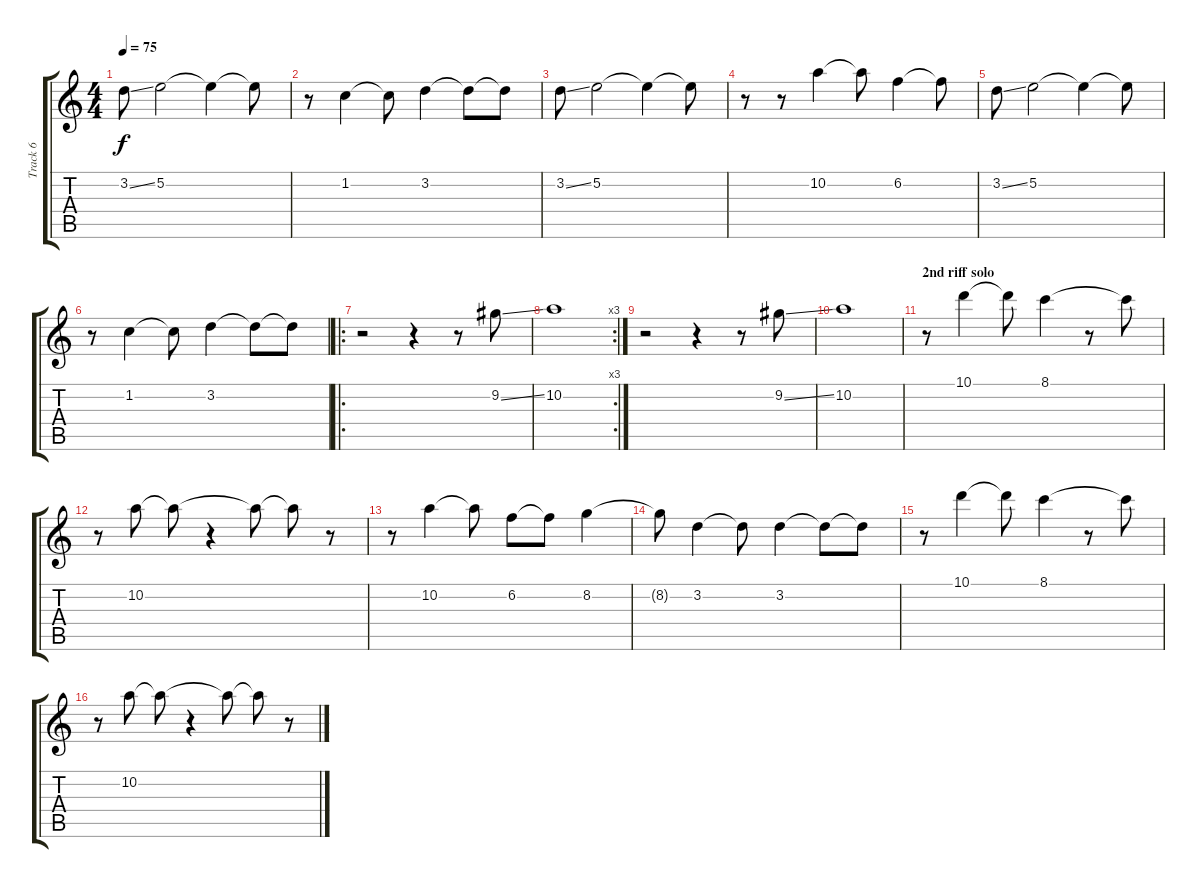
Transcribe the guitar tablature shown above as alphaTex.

\track ("Track 6" "Track 6") {instrument distortionguitar}
\staff {score tabs}
\tuning (E4 B3 G3 D3 A2 E2) {hide}
\ts (4 4)
\tempo 75
\clef g2
\ks c
3.2{ss}.8{dy f} 5.2.2 5.2{t}.4 5.2{t}.8 |
r.8 1.2.4 1.2{t}.8 3.2.4 3.2{t}.8 3.2{t}.8 |
3.2{ss}.8 5.2.2 5.2{t}.4 5.2{t}.8 |
r.8 r.8 10.2.4 10.2{t}.8 6.2.4 6.2{t}.8 |
3.2{ss}.8 5.2.2 5.2{t}.4 5.2{t}.8 |
r.8 1.2.4 1.2{t}.8 3.2.4 3.2{t}.8 3.2{t}.8 |
\ro
r.2{volume 14} r.4 r.8 9.2{ss}.8 |
\rc 3
10.2.1 |
r.2{volume 14} r.4 r.8 9.2{ss}.8 |
10.2.1{volume 10} |
\section ("" "2nd riff solo")
r.8 10.1.4 10.1{t}.8 8.1.4 r.8 8.1{t}.8 |
r.8 10.2.8 10.2{t}.8 r.4 10.2{t}.8 10.2{t}.8 r.8 |
r.8 10.2.4 10.2{t}.8 6.2.8 6.2{t}.8 8.2.4 |
8.2{t}.8 3.2.4 3.2{t}.8 3.2.4 3.2{t}.8 3.2{t}.8 |
r.8 10.1.4 10.1{t}.8 8.1.4 r.8 8.1{t}.8 |
r.8 10.2.8 10.2{t}.8 r.4 10.2{t}.8 10.2{t}.8 r.8
